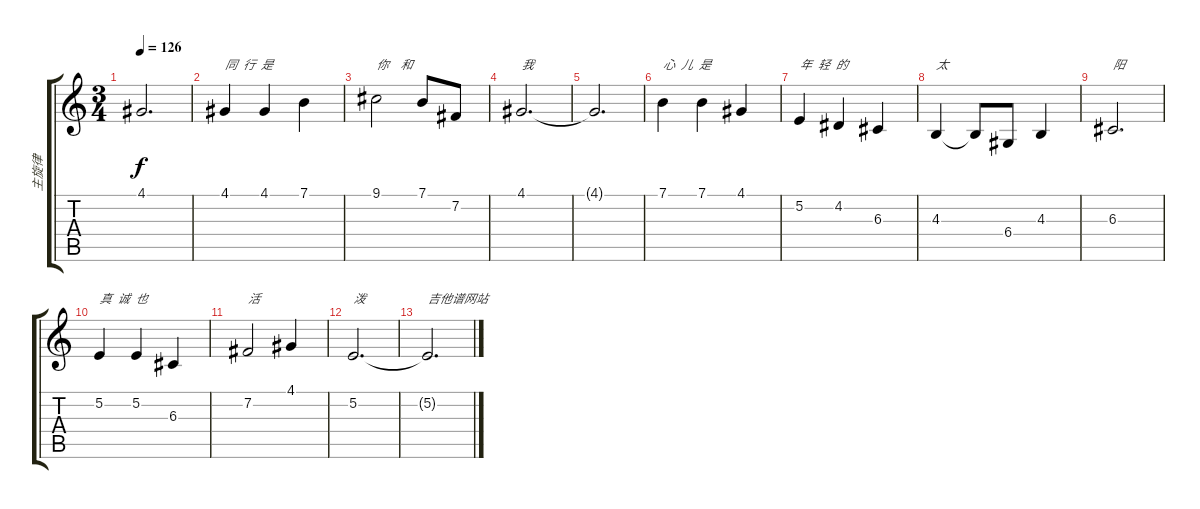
\track ("主旋律" "主旋律") {instrument acousticgrandpiano}
\staff {score tabs}
\tuning (E4 B3 G3 D3 A2 E2) {hide}
\ts (3 4)
\tempo 126
\clef g2
\ks c
4.1{t}.2{d dy f} |
4.1.4{txt "同  行  是"} 4.1.4 7.1.4 |
9.1.2{txt "你    和"} 7.1.8 7.2.8 |
4.1.2{d txt "我"} |
4.1{t}.2{d} |
7.1.4{txt "心  儿  是"} 7.1.4 4.1.4 |
5.2.4{txt "年  轻  的"} 4.2.4 6.3.4 |
4.3.4{txt "太"} 4.3{t}.8 6.4.8 4.3.4 |
6.3.2{d txt "阳"} |
5.2.4{txt "真  诚  也"} 5.2.4 6.3.4 |
7.2.2{txt "活"} 4.1.4 |
5.2.2{d txt "泼"} |
5.2{t}.2{d txt "吉他谱网站"}
